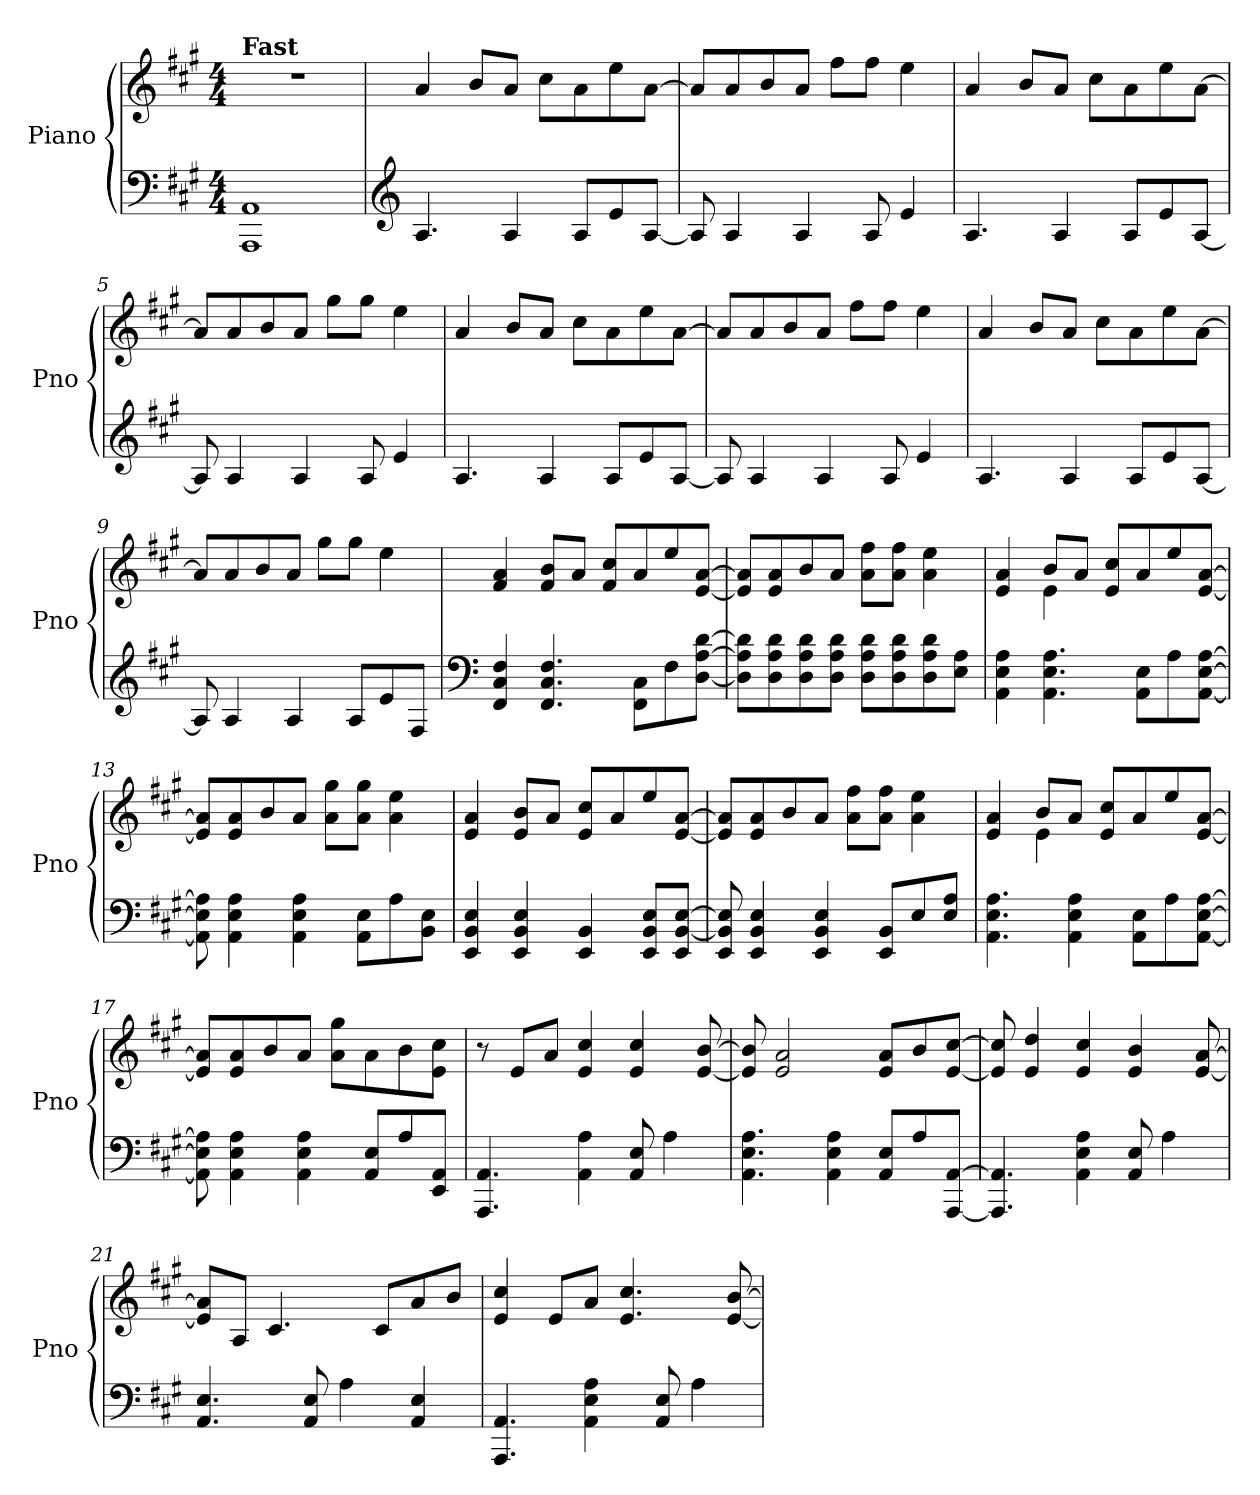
**kern	**kern
*part1	*part1
*staff2	*staff1
*I"Piano	*
*I'Pno	*
*clefF4	*clefG2
*k[f#c#g#]	*k[f#c#g#]
*M4/4	*M4/4
*MM132	*MM132
=1	=1
!	!LO:TX:a:B:t=Fast
1AAA 1AA	1r
=2	=2
*clefG2	*
4.A/	4a/
.	8b/L
4A/	8a/J
.	8cc#\L
8A/L	8a\
8e/	8ee\
[8A/J	[8a\J
=3	=3
8A/]	8a/L]
4A/	8a/
.	8b/
4A/	8a/J
.	8ff#\L
8A/	8ff#\J
4e/	4ee\
=4	=4
4.A/	4a/
.	8b/L
4A/	8a/J
.	8cc#\L
8A/L	8a\
8e/	8ee\
[8A/J	[8a\J
=5	=5
8A/]	8a/L]
4A/	8a/
.	8b/
4A/	8a/J
.	8gg#\L
8A/	8gg#\J
4e/	4ee\
=6	=6
4.A/	4a/
.	8b/L
4A/	8a/J
.	8cc#\L
8A/L	8a\
8e/	8ee\
[8A/J	[8a\J
!!LO:LB:g=z
=7	=7
8A/]	8a/L]
4A/	8a/
.	8b/
4A/	8a/J
.	8ff#\L
8A/	8ff#\J
4e/	4ee\
=8	=8
4.A/	4a/
.	8b/L
4A/	8a/J
.	8cc#\L
8A/L	8a\
8e/	8ee\
[8A/J	[8a\J
=9	=9
8A/]	8a/L]
4A/	8a/
.	8b/
4A/	8a/J
.	8gg#\L
8A/L	8gg#\J
8e/	4ee\
8F#/J	.
=10	=10
*clefF4	*
4FF#/ 4C#/ 4F#/	4f#/ 4a/
4.FF#/ 4.C#/ 4.F#/	8f#/ 8b/L
.	8a/J
.	8f#/ 8cc#/L
8FF#\ 8C#\L	8a/
8F#\	8ee/
[8D\ [8A\ [8d\J	[8e/ [8a/J
=11	=11
8D\] 8A\] 8d\]L	8e/] 8a/]L
8D\ 8A\ 8d\	8e/ 8a/
8D\ 8A\ 8d\	8b/
8D\ 8A\ 8d\J	8a/J
8D\ 8A\ 8d\L	8a\ 8ff#\L
8D\ 8A\ 8d\	8a\ 8ff#\J
8D\ 8A\ 8d\	4a\ 4ee\
8E\ 8A\J	.
!!LO:LB:g=z
=12	=12
*	*^
4AA\ 4E\ 4A\	4e/ 4a/	4ryy
4.AA\ 4.E\ 4.A\	8b/L	4e\
.	8a/J	.
.	8e/ 8cc#/L	2ryy
8AA\ 8E\L	8a/	.
8A\	8ee/	.
[8AA\ [8E\ [8A\J	[8e/ [8a/J	.
*	*v	*v
=13	=13
8AA\] 8E\] 8A\]	8e/] 8a/]L
4AA\ 4E\ 4A\	8e/ 8a/
.	8b/
4AA\ 4E\ 4A\	8a/J
.	8a\ 8gg#\L
8AA\ 8E\L	8a\ 8gg#\J
8A\	4a\ 4ee\
8BB\ 8E\J	.
=14	=14
4EE/ 4BB/ 4E/	4e/ 4a/
4EE/ 4BB/ 4E/	8e/ 8b/L
.	8a/J
4EE/ 4BB/	8e/ 8cc#/L
.	8a/
8EE/ 8BB/ 8E/L	8ee/
8EE/ [8BB/ [8E/J	[8e/ [8a/J
=15	=15
8EE/ 8BB/] 8E/]	8e/] 8a/]L
4EE/ 4BB/ 4E/	8e/ 8a/
.	8b/
4EE/ 4BB/ 4E/	8a/J
.	8a\ 8ff#\L
8EE/ 8BB/L	8a\ 8ff#\J
8E/	4a\ 4ee\
8E/ 8A/J	.
=16	=16
*	*^
4.AA\ 4.E\ 4.A\	4e/ 4a/	4ryy
.	8b/L	4e\
4AA\ 4E\ 4A\	8a/J	.
.	8e/ 8cc#/L	2ryy
8AA\ 8E\L	8a/	.
8A\	8ee/	.
[8AA\ [8E\ [8A\J	[8e/ [8a/J	.
*	*v	*v
!!LO:LB:g=z
=17	=17
8AA\] 8E\] 8A\]	8e/] 8a/]L
4AA\ 4E\ 4A\	8e/ 8a/
.	8b/
4AA\ 4E\ 4A\	8a/J
.	8a\ 8gg#\L
8AA/ 8E/L	8a\
8A/	8b\
8EE/ 8AA/J	8e\ 8cc#\J
=18	=18
4.AAA/ 4.AA/	8r
.	8e/L
.	8a/J
4AA\ 4A\	4e/ 4cc#/
8AA/ 8E/	4e/ 4cc#/
4A\	.
.	[8e/ [8b/
=19	=19
4.AA\ 4.E\ 4.A\	8e/] 8b/]
.	2e/ 2a/
4AA\ 4E\ 4A\	.
8AA/ 8E/L	8e/ 8a/L
8A/	8b/
[8AAA/ [8AA/J	[8e/ [8cc#/J
=20	=20
4.AAA/] 4.AA/]	8e/] 8cc#/]
.	4e/ 4dd/
4AA\ 4E\ 4A\	4e/ 4cc#/
8AA/ 8E/	4e/ 4b/
4A\	.
.	[8e/ [8a/
=21	=21
4.AA/ 4.E/	8e/] 8a/]L
.	8A/J
.	4.c#/
8AA/ 8E/	.
4A\	.
.	8c#/L
4AA/ 4E/	8a/
.	8b/J
=22	=22
4.AAA/ 4.AA/	4e/ 4cc#/
.	8e/L
4AA\ 4E\ 4A\	8a/J
.	4.e/ 4.cc#/
8AA/ 8E/	.
4A\	.
.	[8e/ [8b/
=	=
*-	*-
